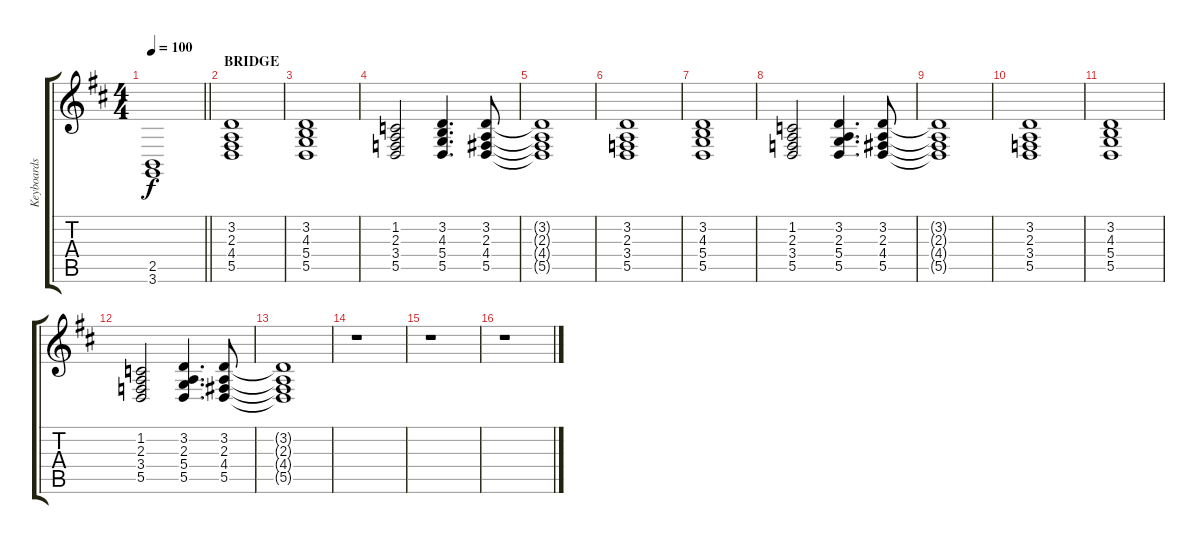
\track ("Keyboards" "Keyboards") {instrument drawbarorgan}
\staff {score tabs}
\tuning (E4 B3 G3 D3 A2 E2) {hide}
\ts (4 4)
\tempo 100
\clef g2
\barLineRight lightlight
\ks d
(2.5 3.6).1{dy f} |
\section ("" "BRIDGE")
(3.2 2.3 4.4 5.5).1 |
(3.2 4.3 5.4 5.5).1 |
(1.2 2.3 3.4 5.5).2 (3.2 4.3 5.4 5.5).4{d} (3.2 2.3 4.4 5.5).8 |
(3.2{t} 2.3{t} 4.4{t} 5.5{t}).1 |
(3.2 2.3 3.4 5.5).1 |
(3.2 4.3 5.4 5.5).1 |
(1.2 2.3 3.4 5.5).2 (3.2 2.3 5.4 5.5).4{d} (3.2 2.3 4.4 5.5).8 |
(3.2{t} 2.3{t} 4.4{t} 5.5{t}).1 |
(3.2 2.3 3.4 5.5).1 |
(3.2 4.3 5.4 5.5).1 |
(1.2 2.3 3.4 5.5).2 (3.2 2.3 5.4 5.5).4{d} (3.2 2.3 4.4 5.5).8 |
(3.2{t} 2.3{t} 4.4{t} 5.5{t}).1 |
r.1 |
r.1 |
r.1
